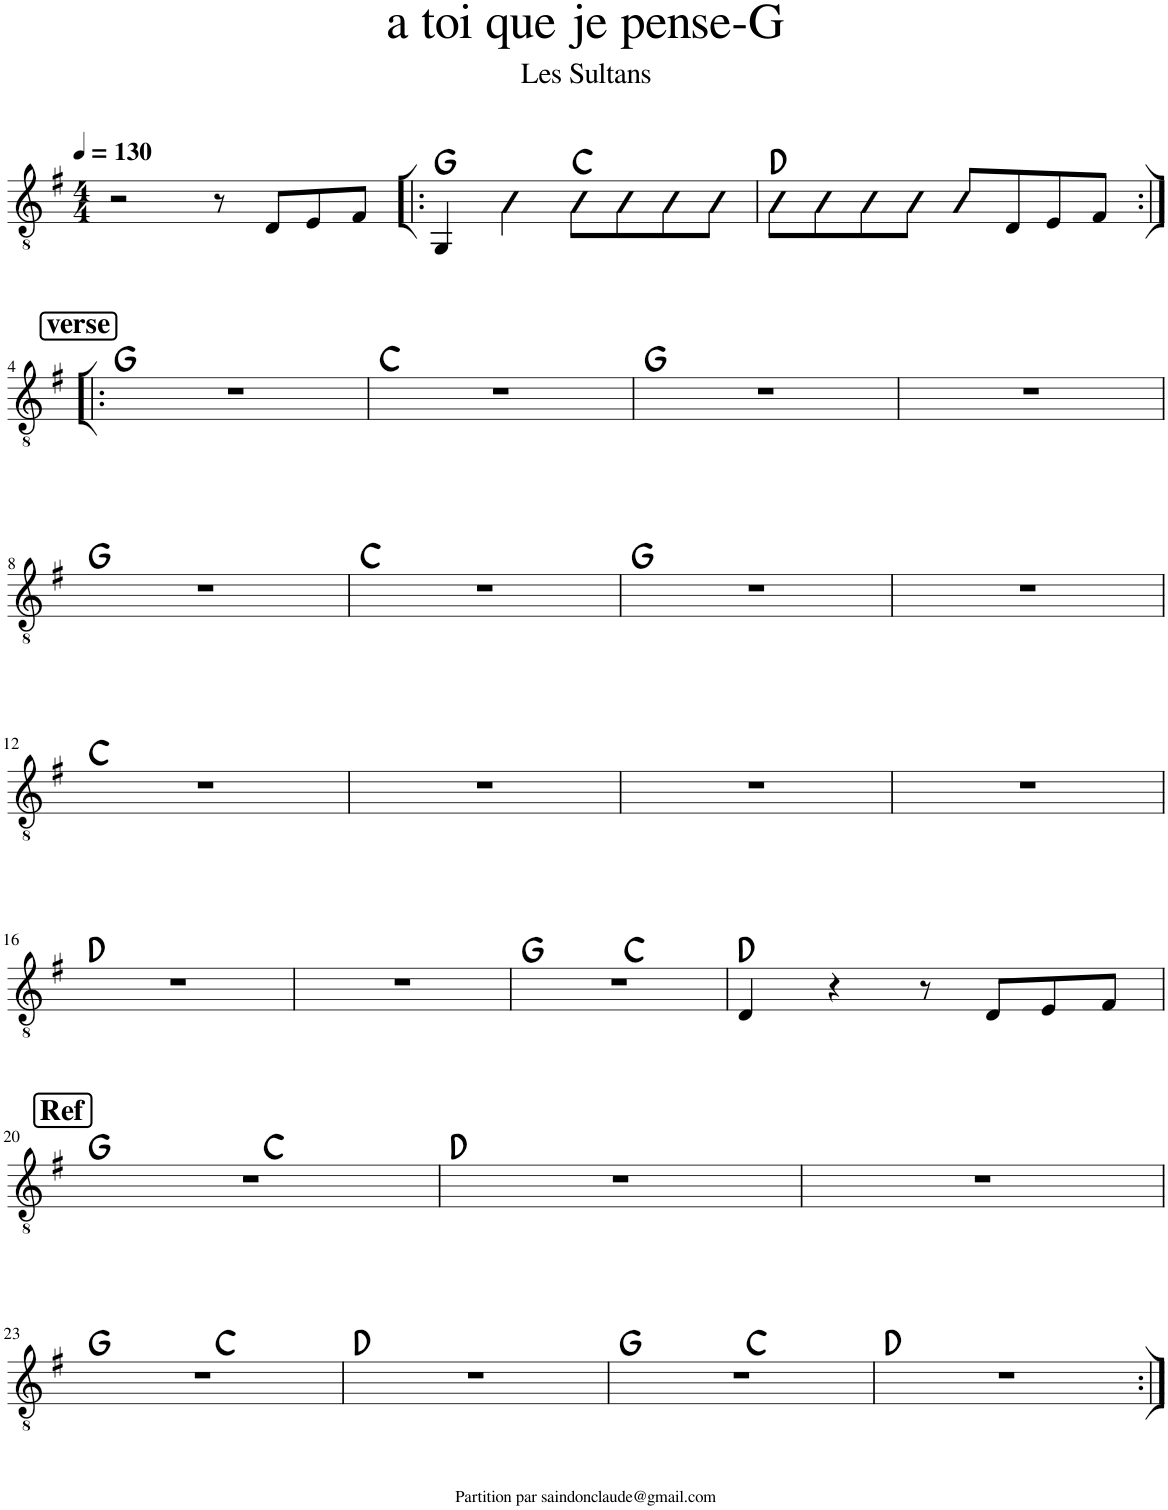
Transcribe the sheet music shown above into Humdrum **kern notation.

**kern	**harte
*part1	*part1
*staff1	*
*I"Classical Guitar	*
*I'Guit.	*
*clefGv2	*
*k[f#]	*
*M4/4	*
*MM130	*
=1	=1
2r	.
8r	.
8D/L	.
8E/	.
8F#/J	.
=2!|:	=2!|:
4GG/	G:maj
4D\ 4G\ 4B\	.
8C\L	C:maj
8C\	.
8C\	.
8C\J	.
=3	=3
8D\L	D:maj
8D\	.
8D\	.
8D\J	.
8D/L	.
8D/	.
8E/	.
8F#/J	.
!!LO:LB:g=z
!!LO:REH:place=s1:a:B:rj:fs=14:t=verse
=4:|!|:	=4:|!|:
1r	G:maj
=5	=5
1r	C:maj
=6	=6
1r	G:maj
=7	=7
1r	.
!!LO:LB:g=z
=8	=8
1r	G:maj
=9	=9
1r	C:maj
=10	=10
1r	G:maj
=11	=11
1r	.
!!LO:LB:g=z
=12	=12
1r	C:maj
=13	=13
1r	.
=14	=14
1r	.
=15	=15
1r	.
!!LO:LB:g=z
=16	=16
1r	D:maj
=17	=17
1r	.
=18	=18
*^	*
1r	2ryy	G:maj
.	2ryy	C:maj
*v	*v	*
=19	=19
4D/	D:maj
4r	.
8r	.
8D/L	.
8E/	.
8F#/J	.
!!LO:LB:g=z
!!LO:REH:place=s1:a:B:rj:fs=14:t=Ref
=20	=20
*^	*
1r	2ryy	G:maj
.	2ryy	C:maj
*v	*v	*
=21	=21
1r	D:maj
=22	=22
1r	.
!!LO:LB:g=z
=23	=23
*^	*
1r	2ryy	G:maj
.	2ryy	C:maj
*v	*v	*
=24	=24
1r	D:maj
=25	=25
*^	*
1r	2ryy	G:maj
.	2ryy	C:maj
*v	*v	*
=26	=26
1r	D:maj
=:|!	=:|!
*-	*-
